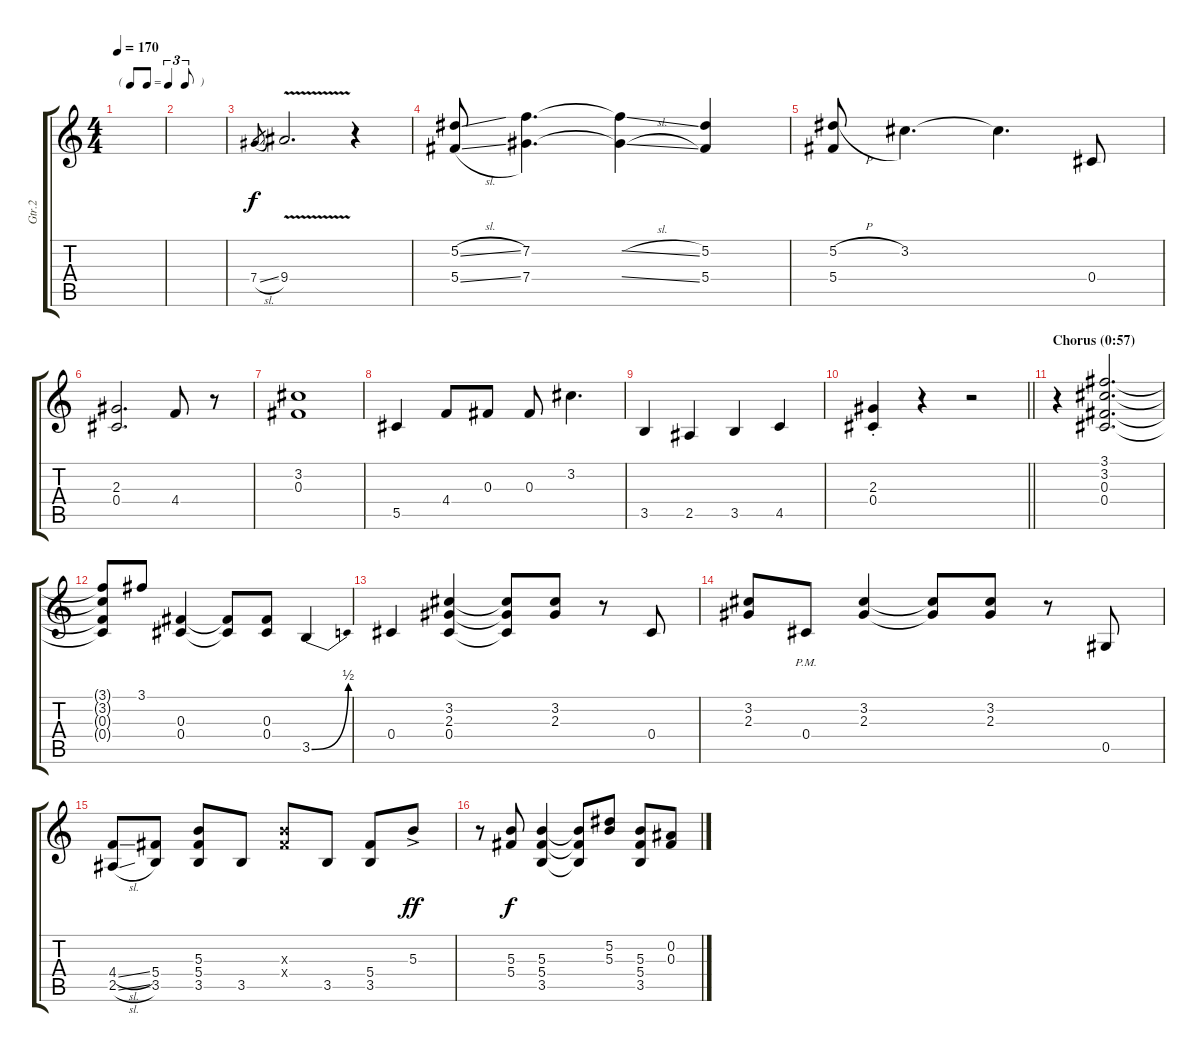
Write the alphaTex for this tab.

\track ("Gtr.2" "Gtr.2") {instrument electricguitarclean}
\staff {score tabs}
\tuning (Eb4 Bb3 Gb3 Db3 Ab2 Eb2) {hide}
\ts (4 4)
\tf triplet8th
\tempo 170
\clef g2
\ks c
|
|
7.4{sl}.8{gr dy f} 9.4{v}.2{d} r.4 |
(5.2{sl} 5.4{sl}).8 (7.2 7.4).4{d} (7.2{sl t} 7.4{sl t}).4 (5.2 5.4).4 |
(5.2{h} 5.4).8 3.2.4{d} 3.2{t}.4{d} 0.4.8 |
(2.3 0.4).2{d} 4.4.8 r.8 |
(3.2 0.3).1 |
5.5.4 4.4.8 0.3.8 0.3.8 3.2.4{d} |
3.5.4 2.5.4 3.5.4 4.5.4 |
\barLineRight lightlight
(2.3{st} 0.4{st}).4 r.4 r.2 |
\section ("" "Chorus (0:57)")
r.4 (3.1 3.2 0.3 0.4).2{d} |
(3.1{t} 3.2{t} 0.3{t} 0.4{t}).8 3.1.8 (0.3 0.4).4 (0.3{t} 0.4{t}).8 (0.3 0.4).8 3.5{be (bend 0 0 60 2)}.4 |
0.4.4 (3.2 2.3 0.4).4 (3.2{t} 2.3{t} 0.4{t}).8 (3.2 2.3).8 r.8 0.4.8 |
(3.2 2.3).8 0.4{pm}.8 (3.2 2.3).4 (3.2{t} 2.3{t}).8 (3.2 2.3).8 r.8 0.5.8 |
(4.4{sl} 2.5{sl}).8 (5.4 3.5).8 (5.3 5.4 3.5).8 3.5.8 (5.3{x} 5.4{x}).8 3.5.8 (5.4 3.5).8 5.3{ac}.8{dy ff} |
r.8 (5.3 5.4).8{dy f} (5.3 5.4 3.5).4 (5.3{t} 5.4{t} 3.5{t}).8 (5.2 5.3).8 (5.3 5.4 3.5).8 (0.2 0.3).8
